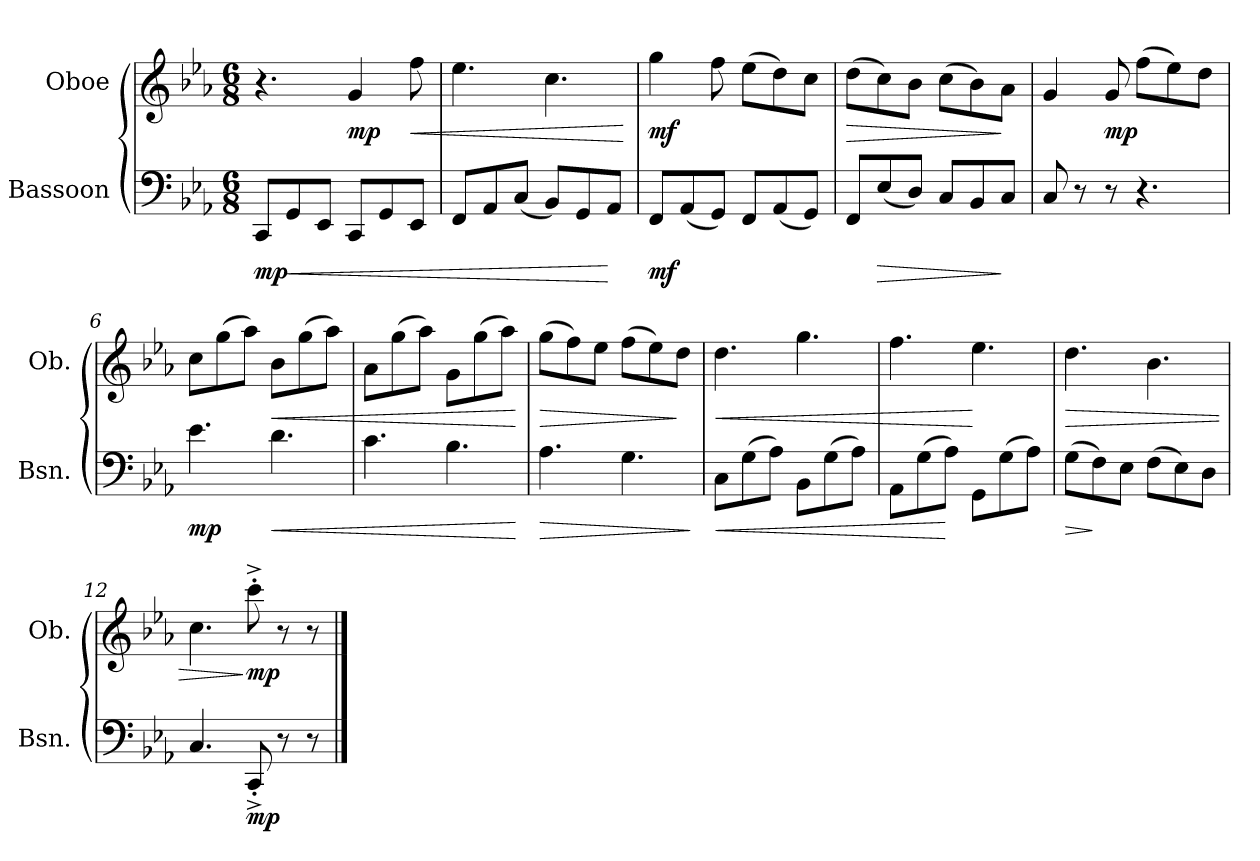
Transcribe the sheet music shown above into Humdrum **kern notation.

**kern	**dynam	**kern	**dynam
*part2	*part2	*part1	*part1
*staff2	*staff2	*staff1	*staff1
*I"Bassoon	*	*I"Oboe	*
*I'Bsn.	*	*I'Ob.	*
*clefF4	*	*clefG2	*
*k[b-e-a-]	*	*k[b-e-a-]	*
*E-:	*	*E-:	*
*M6/8	*	*M6/8	*
*MM90	*	*MM90	*
=1	=1	=1	=1
!	!LO:DY:b	!	!
8CC/L	mp	4.r	.
!	!LO:HP:b	!	!
8GG/	<	.	.
8EE-/J	.	.	.
!	!	!	!LO:DY:b
8CC/L	.	4g/	mp
8GG/	.	.	.
!	!	!	!LO:HP:b
8EE-/J	.	8ff\	<
=2	=2	=2	=2
8FF/L	.	4.ee-\	.
8AA-/	.	.	.
(<8C/J	.	.	.
8BB-/L)	.	4.cc\	.
8GG/	.	.	.
8AA-/J	[	.	.
.	.	.	[
=3	=3	=3	=3
!	!LO:DY:b	!	!LO:DY:b
8FF/L	mf	4gg\	mf
(<8AA-/	.	.	.
8GG/J)	.	8ff\	.
8FF/L	.	(>8ee-\L	.
(<8AA-/	.	8dd\)	.
8GG/J)	.	8cc\J	.
=4	=4	=4	=4
!	!	!	!LO:HP:b
8FF/L	.	(>8dd\L	>
!	!LO:HP:b	!	!
(<8E-/	>	8cc\)	.
8D/J)	.	8b-\J	.
8C/L	.	(>8cc\L	.
8BB-/	.	8b-\)	.
8C/J	]	8a-\J	]
!!LO:LB:g=z
=5	=5	=5	=5
8C/	.	4g/	.
8r	.	.	.
!	!	!	!LO:DY:b
8r	.	8g/	mp
4.r	.	(>8ff\L	.
.	.	8ee-\)	.
.	.	8dd\J	.
=6	=6	=6	=6
!	!LO:DY:b	!	!
4.e-\	mp	8cc\L	.
.	.	(>8gg\	.
.	.	8aa-\J)	.
!	!LO:HP:b	!	!LO:HP:b
4.d\	<	8b-\L	<
.	.	(>8gg\	.
.	.	8aa-\J)	.
=7	=7	=7	=7
4.c\	.	8a-\L	.
.	.	(>8gg\	.
.	.	8aa-\J)	.
4.B-\	.	8g\L	.
.	.	(>8gg\	.
.	.	8aa-\J)	.
.	[	.	[
=8	=8	=8	=8
!	!LO:HP:b	!	!LO:HP:b
4.A-\	>	(>8gg\L	>
.	.	8ff\)	.
.	.	8ee-\J	.
4.G\	.	(>8ff\L	.
.	.	8ee-\)	.
.	.	8dd\J	]
.	]	.	.
!!LO:LB:g=z
=9	=9	=9	=9
!	!LO:HP:b	!	!LO:HP:b
8C\L	<	4.dd\	<
(>8G\	.	.	.
8A-\J)	.	.	.
8BB-\L	.	4.gg\	.
(>8G\	.	.	.
8A-\J)	.	.	.
=10	=10	=10	=10
8AA-\L	.	4.ff\	.
(>8G\	.	.	.
8A-\J)	[	.	.
8GG\L	.	4.ee-\	[
(>8G\	.	.	.
8A-\J)	.	.	.
=11	=11	=11	=11
!	!LO:HP:b	!	!LO:HP:b
(>8G\L	>	4.dd\	>
8F\)	]	.	.
8E-\J	.	.	.
(>8F\L	.	4.b-\	.
8E-\)	.	.	.
8D\J	.	.	.
=12	=12	=12	=12
4.C/	.	4.cc\	.
!	!LO:DY:b	!	!LO:DY:n=1:b
8CC^<'</	mp	8ccc^>'>\	] mp
8r	.	8r	.
8r	.	8r	.
==	==	==	==
*-	*-	*-	*-
